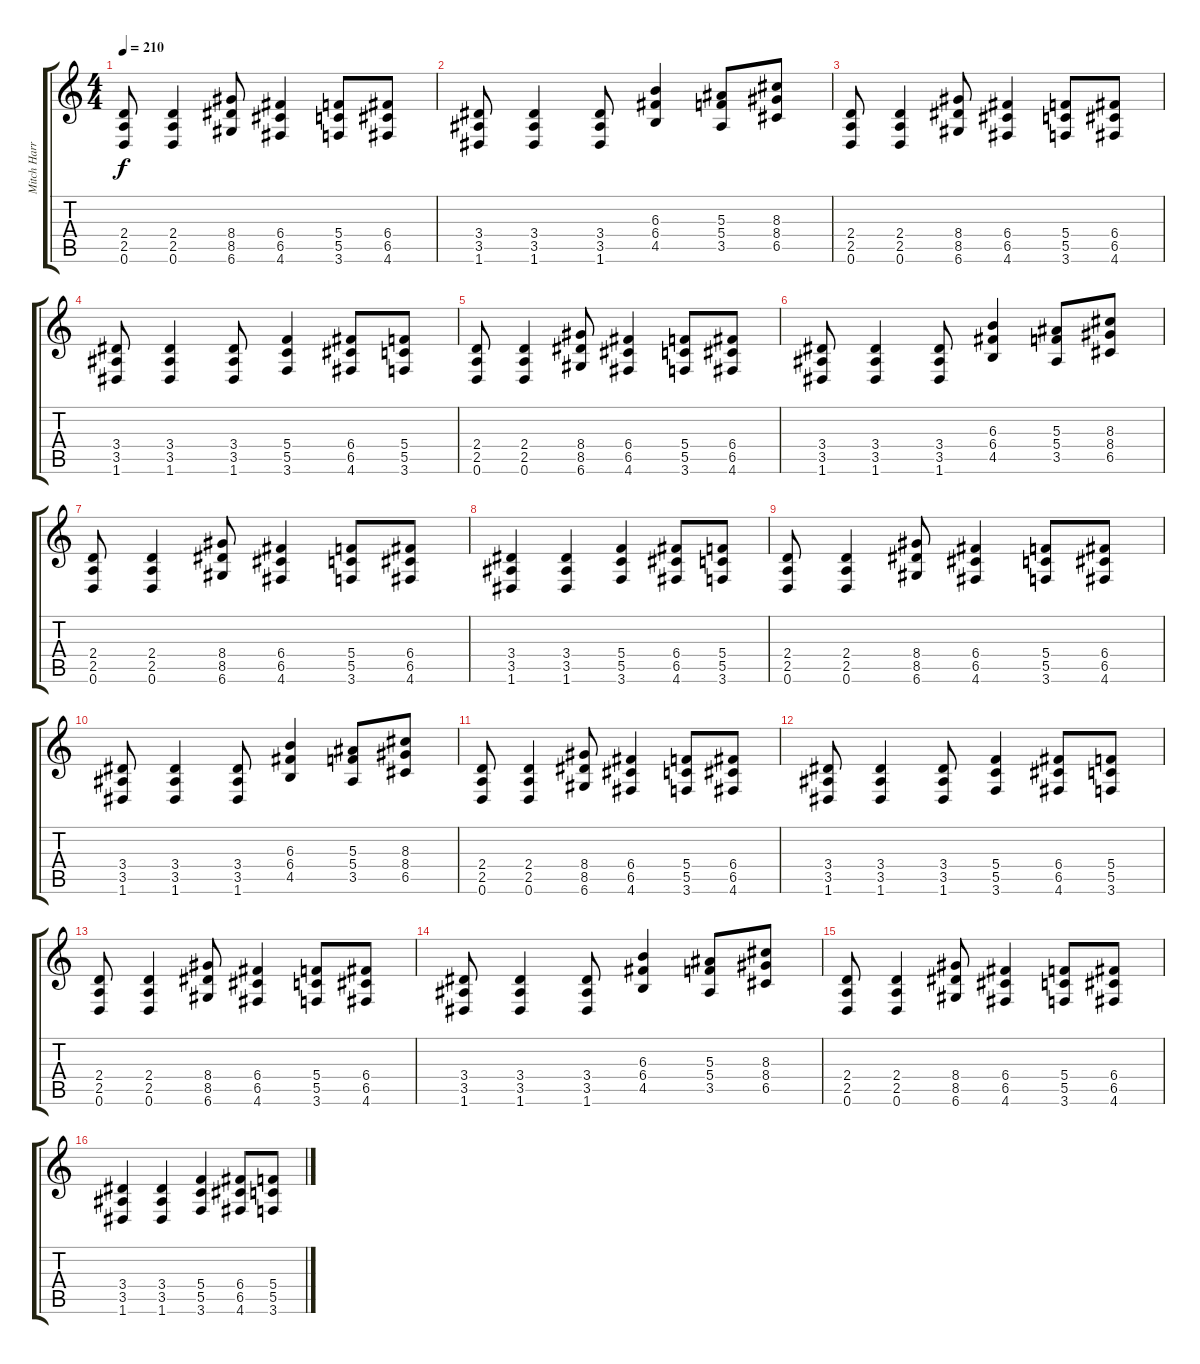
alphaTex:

\track ("Mitch Harris (Guitar 1) " "Mitch Harr") {instrument distortionguitar}
\staff {score tabs}
\tuning (D4 A3 F3 C3 G2 D2) {hide}
\ts (4 4)
\tempo 210
\clef g2
\ks c
(2.4 2.5 0.6).8{dy f} (2.4 2.5 0.6).4 (8.4 8.5 6.6).8 (6.4 6.5 4.6).4 (5.4 5.5 3.6).8 (6.4 6.5 4.6).8 |
(3.4 3.5 1.6).8 (3.4 3.5 1.6).4 (3.4 3.5 1.6).8 (6.3 6.4 4.5).4 (5.3 5.4 3.5).8 (8.3 8.4 6.5).8 |
(2.4 2.5 0.6).8 (2.4 2.5 0.6).4 (8.4 8.5 6.6).8 (6.4 6.5 4.6).4 (5.4 5.5 3.6).8 (6.4 6.5 4.6).8 |
(3.4 3.5 1.6).8 (3.4 3.5 1.6).4 (3.4 3.5 1.6).8 (5.4 5.5 3.6).4 (6.4 6.5 4.6).8 (5.4 5.5 3.6).8 |
(2.4 2.5 0.6).8 (2.4 2.5 0.6).4 (8.4 8.5 6.6).8 (6.4 6.5 4.6).4 (5.4 5.5 3.6).8 (6.4 6.5 4.6).8 |
(3.4 3.5 1.6).8 (3.4 3.5 1.6).4 (3.4 3.5 1.6).8 (6.3 6.4 4.5).4 (5.3 5.4 3.5).8 (8.3 8.4 6.5).8 |
(2.4 2.5 0.6).8 (2.4 2.5 0.6).4 (8.4 8.5 6.6).8 (6.4 6.5 4.6).4 (5.4 5.5 3.6).8 (6.4 6.5 4.6).8 |
(3.4 3.5 1.6).4 (3.4 3.5 1.6).4 (5.4 5.5 3.6).4 (6.4 6.5 4.6).8 (5.4 5.5 3.6).8 |
(2.4 2.5 0.6).8 (2.4 2.5 0.6).4 (8.4 8.5 6.6).8 (6.4 6.5 4.6).4 (5.4 5.5 3.6).8 (6.4 6.5 4.6).8 |
(3.4 3.5 1.6).8 (3.4 3.5 1.6).4 (3.4 3.5 1.6).8 (6.3 6.4 4.5).4 (5.3 5.4 3.5).8 (8.3 8.4 6.5).8 |
(2.4 2.5 0.6).8 (2.4 2.5 0.6).4 (8.4 8.5 6.6).8 (6.4 6.5 4.6).4 (5.4 5.5 3.6).8 (6.4 6.5 4.6).8 |
(3.4 3.5 1.6).8 (3.4 3.5 1.6).4 (3.4 3.5 1.6).8 (5.4 5.5 3.6).4 (6.4 6.5 4.6).8 (5.4 5.5 3.6).8 |
(2.4 2.5 0.6).8 (2.4 2.5 0.6).4 (8.4 8.5 6.6).8 (6.4 6.5 4.6).4 (5.4 5.5 3.6).8 (6.4 6.5 4.6).8 |
(3.4 3.5 1.6).8 (3.4 3.5 1.6).4 (3.4 3.5 1.6).8 (6.3 6.4 4.5).4 (5.3 5.4 3.5).8 (8.3 8.4 6.5).8 |
(2.4 2.5 0.6).8 (2.4 2.5 0.6).4 (8.4 8.5 6.6).8 (6.4 6.5 4.6).4 (5.4 5.5 3.6).8 (6.4 6.5 4.6).8 |
(3.4 3.5 1.6).4 (3.4 3.5 1.6).4 (5.4 5.5 3.6).4 (6.4 6.5 4.6).8 (5.4 5.5 3.6).8
